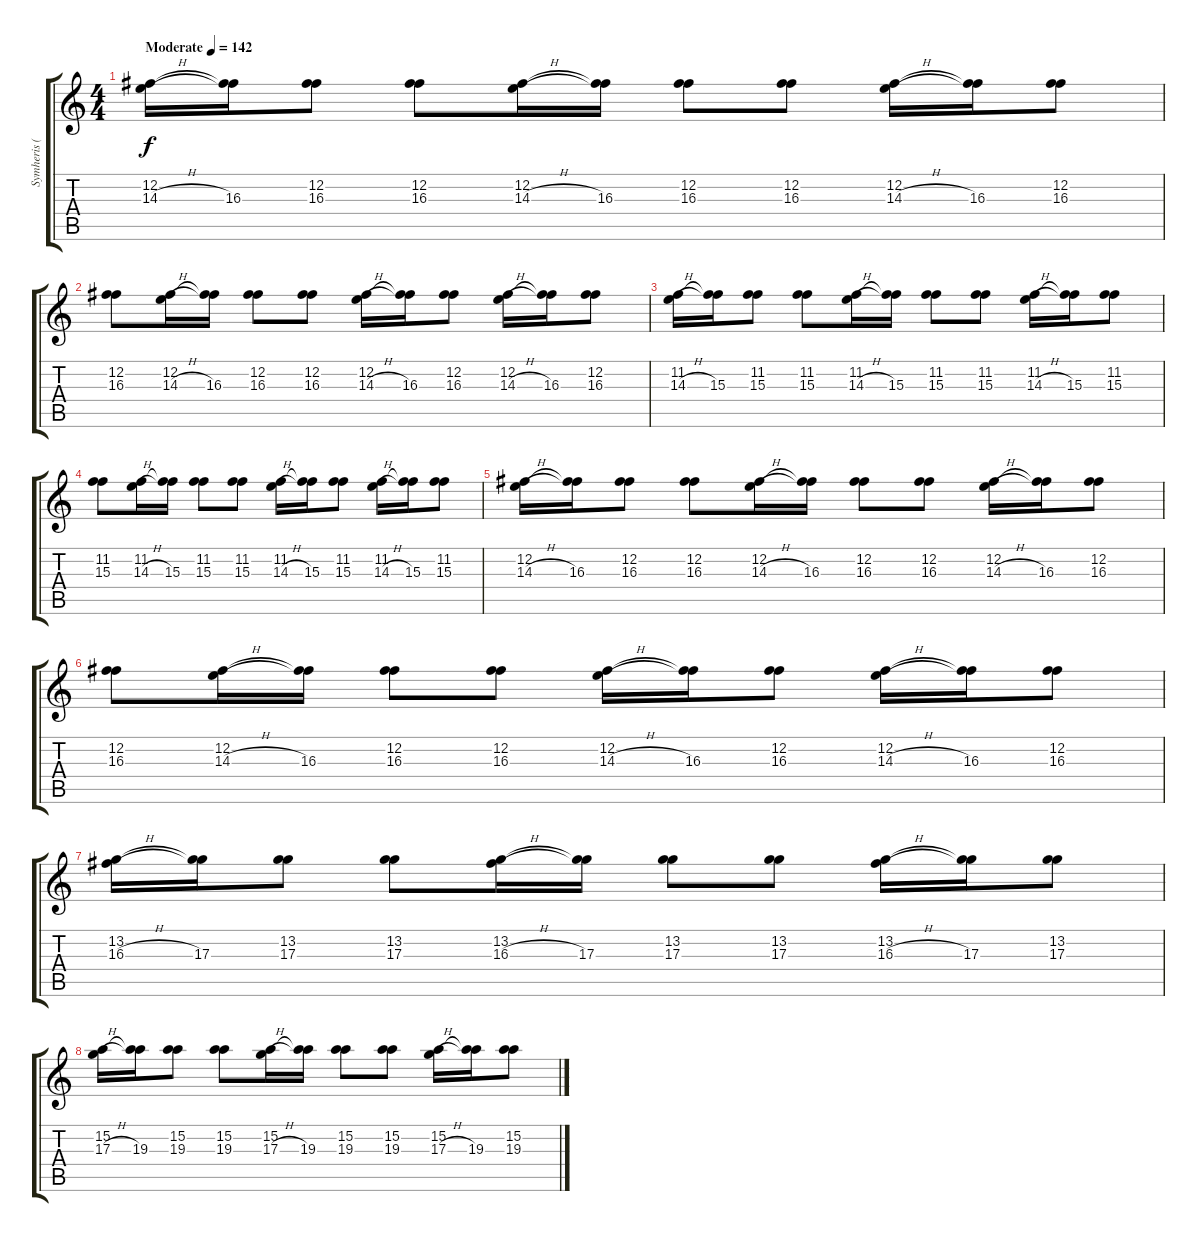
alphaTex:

\track ("Symheris (Lead)" "Symheris (") {instrument distortionguitar}
\staff {score tabs}
\tuning (B3 Gb3 D3 A2 E2 B1) {hide}
\ts (4 4)
\tempo (142 "Moderate")
\clef g2
\ks c
(12.2 14.3{h}).16{dy f instrument distortionguitar} (12.2{t} 16.3).16 (12.2 16.3).8 (12.2 16.3).8 (12.2 14.3{h}).16 (12.2{t} 16.3).16 (12.2 16.3).8 (12.2 16.3).8 (12.2 14.3{h}).16 (12.2{t} 16.3).16 (12.2 16.3).8 |
(12.2 16.3).8 (12.2 14.3{h}).16 (12.2{t} 16.3).16 (12.2 16.3).8 (12.2 16.3).8 (12.2 14.3{h}).16 (12.2{t} 16.3).16 (12.2 16.3).8 (12.2 14.3{h}).16 (12.2{t} 16.3).16 (12.2 16.3).8 |
(11.2 14.3{h}).16 (11.2{t} 15.3).16 (11.2 15.3).8 (11.2 15.3).8 (11.2 14.3{h}).16 (11.2{t} 15.3).16 (11.2 15.3).8 (11.2 15.3).8 (11.2 14.3{h}).16 (11.2{t} 15.3).16 (11.2 15.3).8 |
(11.2 15.3).8 (11.2 14.3{h}).16 (11.2{t} 15.3).16 (11.2 15.3).8 (11.2 15.3).8 (11.2 14.3{h}).16 (11.2{t} 15.3).16 (11.2 15.3).8 (11.2 14.3{h}).16 (11.2{t} 15.3).16 (11.2 15.3).8 |
(12.2 14.3{h}).16 (12.2{t} 16.3).16 (12.2 16.3).8 (12.2 16.3).8 (12.2 14.3{h}).16 (12.2{t} 16.3).16 (12.2 16.3).8 (12.2 16.3).8 (12.2 14.3{h}).16 (12.2{t} 16.3).16 (12.2 16.3).8 |
(12.2 16.3).8 (12.2 14.3{h}).16 (12.2{t} 16.3).16 (12.2 16.3).8 (12.2 16.3).8 (12.2 14.3{h}).16 (12.2{t} 16.3).16 (12.2 16.3).8 (12.2 14.3{h}).16 (12.2{t} 16.3).16 (12.2 16.3).8 |
(13.2 16.3{h}).16 (13.2{t} 17.3).16 (13.2 17.3).8 (13.2 17.3).8 (13.2 16.3{h}).16 (13.2{t} 17.3).16 (13.2 17.3).8 (13.2 17.3).8 (13.2 16.3{h}).16 (13.2{t} 17.3).16 (13.2 17.3).8 |
(15.2 17.3{h}).16 (15.2{t} 19.3).16 (15.2 19.3).8 (15.2 19.3).8 (15.2 17.3{h}).16 (15.2{t} 19.3).16 (15.2 19.3).8 (15.2 19.3).8 (15.2 17.3{h}).16 (15.2{t} 19.3).16 (15.2 19.3).8
